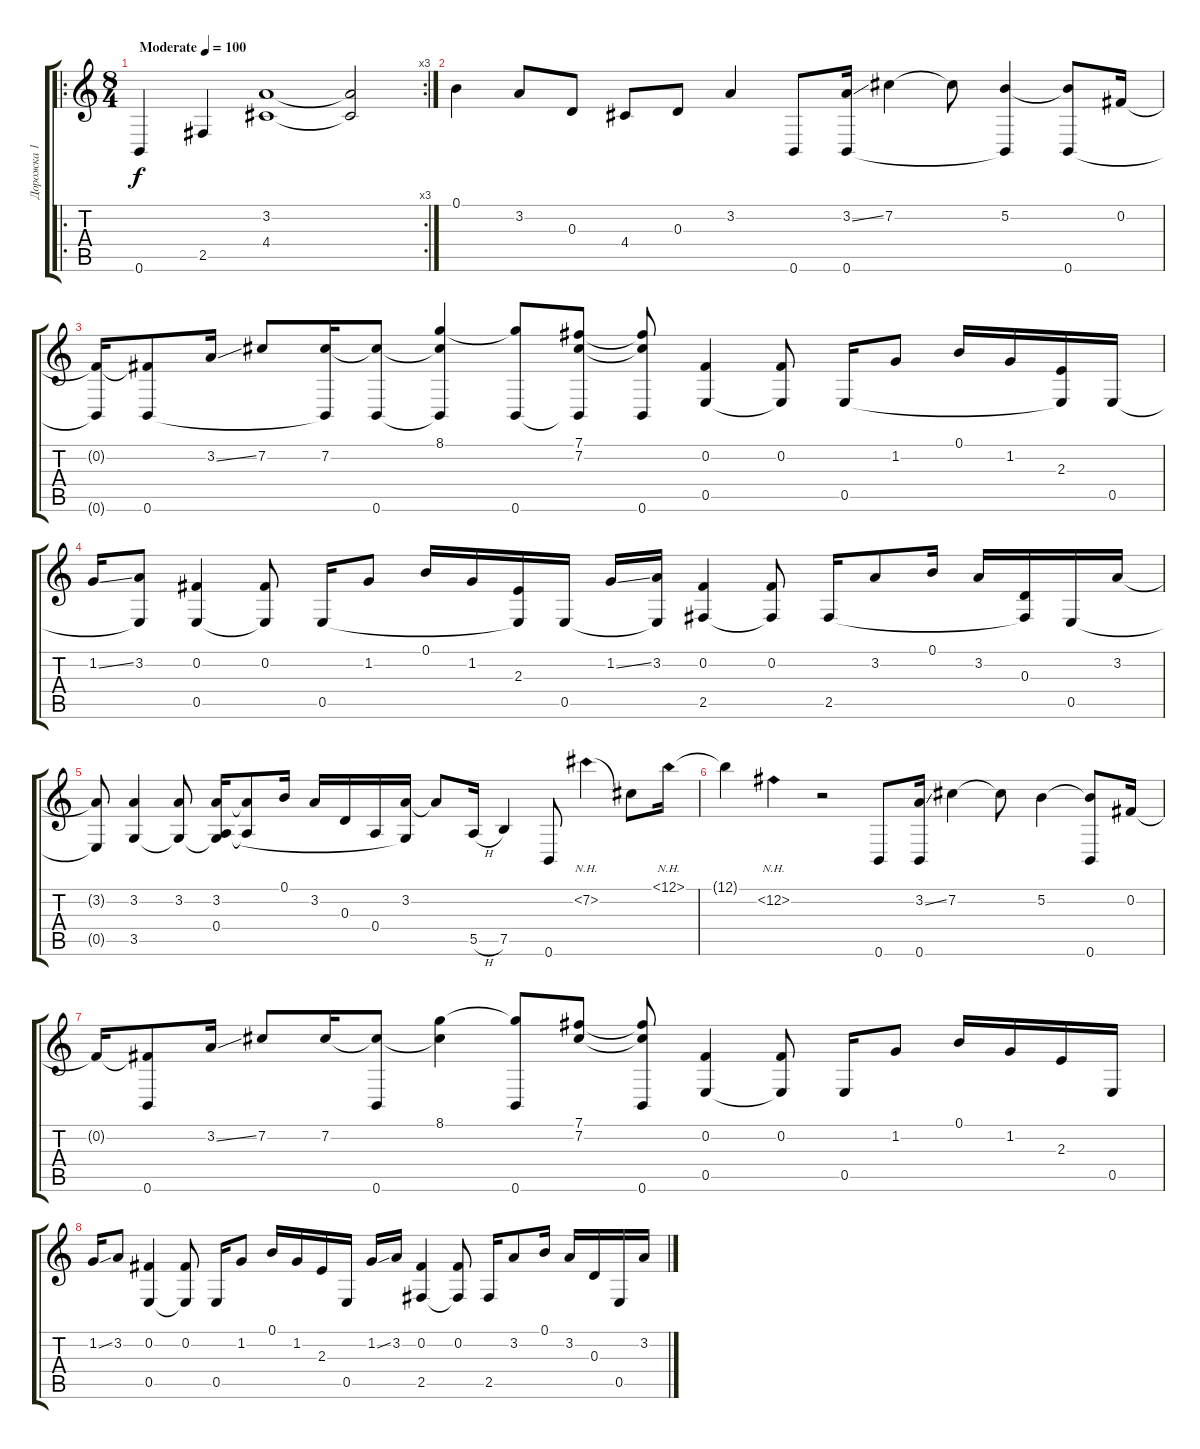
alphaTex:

\track ("Дорожка 1" "Дорожка 1") {instrument acousticguitarnylon}
\staff {score tabs}
\tuning (B3 Gb3 D3 A2 E2 B1) {hide}
\ro
\rc 3
\ts (8 4)
\tempo (100 "Moderate")
\clef g2
\ks c
0.6.4{dy f instrument acousticguitarnylon} 2.5.4 (3.2 4.4).1 (3.2{t} 4.4{t}).2 |
0.1.4 3.2.8 0.3.8 4.4.8 0.3.8 3.2.4 0.6.8 (3.2{ss} 0.6).16 7.2.4 7.2{t}.8 (5.2 0.6{t}).4 (5.2{t} 0.6).8 0.2.16 |
(0.2{t} 0.6{t}).16 (0.2{t} 0.6).8 3.2{ss}.16 7.2.8 (7.2 0.6{t}).16 (7.2{t} 0.6).8 (8.1 7.2{t} 0.6{t}).4 (8.1{t} 0.6).8 (7.1 7.2 0.6{t}).8 (7.1{t} 7.2{t} 0.6).8 (0.2 0.5).4 (0.2 0.5{t}).8 0.5.16 1.2.8 0.1.16 1.2.16 (2.3 0.5{t}).16 0.5.16 |
1.2{ss}.16 (3.2 0.5{t}).8 (0.2 0.5).4 (0.2 0.5{t}).8 0.5.16 1.2.8 0.1.16 1.2.16 (2.3 0.5{t}).16 0.5.16 1.2{ss}.16 (3.2 0.5{t}).16 (0.2 2.5).4 (0.2 2.5{t}).8 2.5.16 3.2.8 0.1.16 3.2.16 (0.3 2.5{t}).16 0.5.16 3.2.16 |
(3.2{t} 0.5{t}).8 (3.2 3.5).4 (3.2 3.5{t}).8 (3.2 0.4 3.5{t}).16 (3.2{t} 0.4{t}).8 0.1.16 3.2.16 0.3.16 0.4.16 (3.2 3.5{t}).16 3.2{t}.8 5.5{h}.16 7.5.4 0.6.8 7.2{nh}.4 7.2{t}.8 12.1{nh}.16 |
12.1{t}.4 12.2{nh}.4 r.2 0.6.8 (3.2{ss} 0.6).16 7.2.4 7.2{t}.8 5.2.4 (5.2{t} 0.6).8 0.2.16 |
0.2{t}.16 (0.2{t} 0.6).8 3.2{ss}.16 7.2.8 7.2.16 (7.2{t} 0.6).8 (8.1 7.2{t}).4 (8.1{t} 0.6).8 (7.1 7.2).8 (7.1{t} 7.2{t} 0.6).8 (0.2 0.5).4 (0.2 0.5{t}).8 0.5.16 1.2.8 0.1.16 1.2.16 2.3.16 0.5.16 |
1.2{ss}.16 3.2.8 (0.2 0.5).4 (0.2 0.5{t}).8 0.5.16 1.2.8 0.1.16 1.2.16 2.3.16 0.5.16 1.2{ss}.16 3.2.16 (0.2 2.5).4 (0.2 2.5{t}).8 2.5.16 3.2.8 0.1.16 3.2.16 0.3.16 0.5.16 3.2.16
